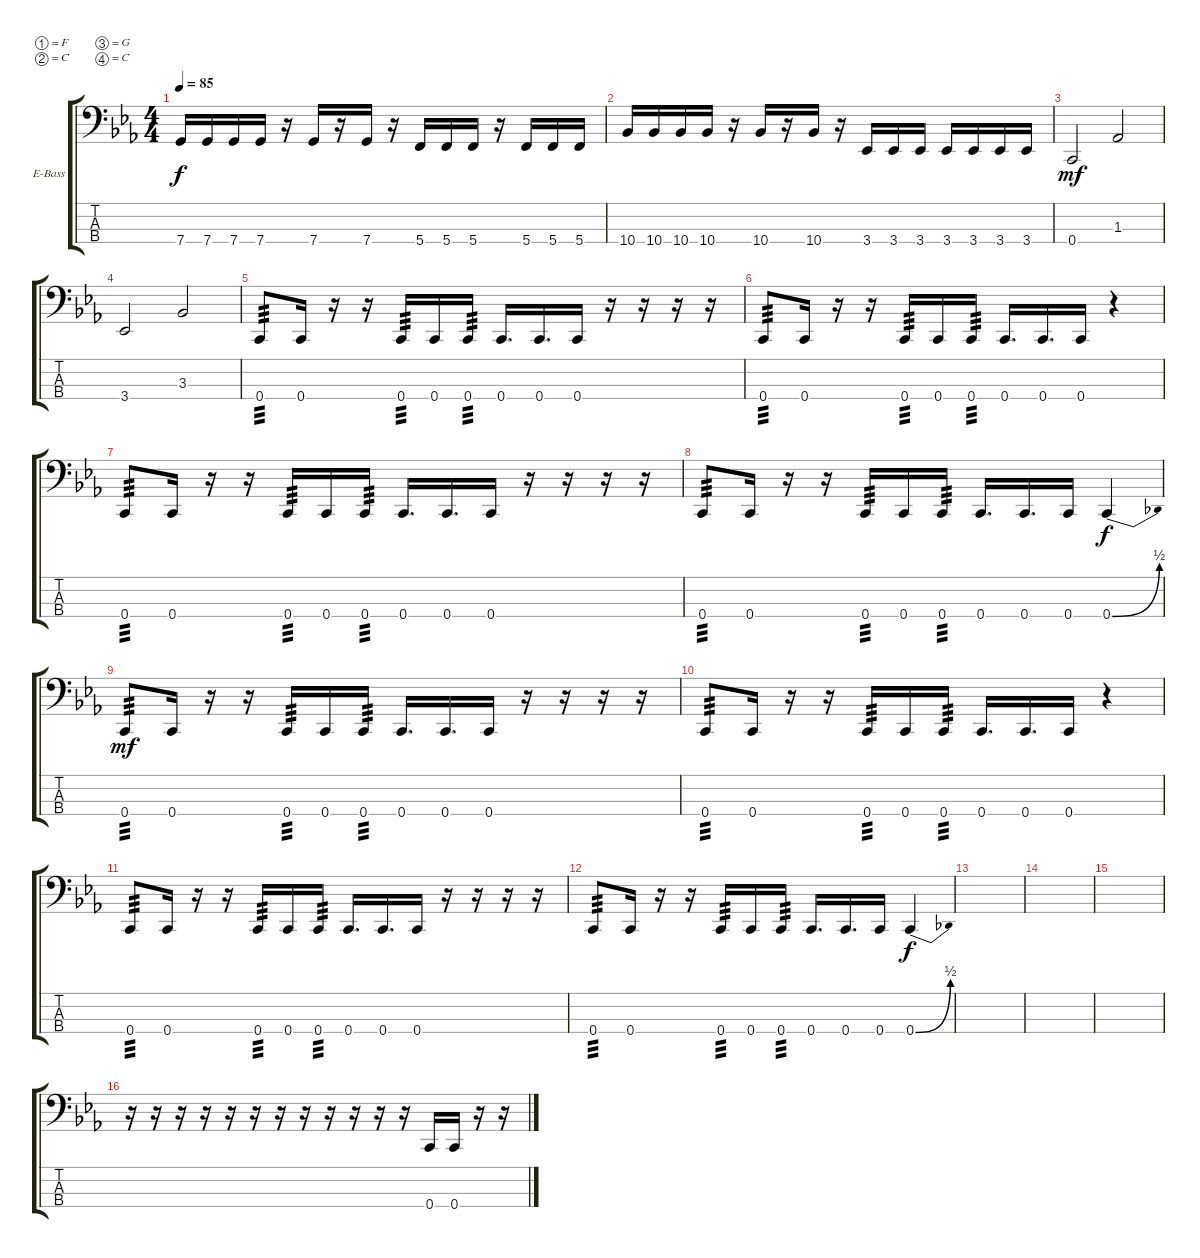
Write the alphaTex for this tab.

\defaultSystemsLayout 4
\bracketExtendMode groupsimilarinstruments
\firstSystemTrackNameOrientation horizontal
\otherSystemsTrackNameOrientation horizontal
\track ("Bass" "E-Bass") {instrument electricbassfinger}
\staff {score tabs}
\tuning (F2 C2 G1 C1)
\ts (4 4)
\tempo 85
\clef f4
\ks eb
7.4.16{dy f} 7.4.16 7.4.16 7.4.16 r.16 7.4.16 r.16 7.4.16 r.16 5.4.16 5.4.16 5.4.16 r.16 5.4.16 5.4.16 5.4.16 |
10.4.16 10.4.16 10.4.16 10.4.16 r.16 10.4.16 r.16 10.4.16 r.16 3.4.16 3.4.16 3.4.16 3.4.16 3.4.16 3.4.16 3.4.16 |
0.4.2{dy mf} 1.3.2 |
3.4.2 3.3.2 |
0.4.8{tp 3} 0.4.16 r.16 r.16 0.4.16{tp 3} 0.4.16 0.4.16{tp 3} 0.4.16{d} 0.4.16{d} 0.4.16 r.16 r.16 r.16 r.16 |
0.4.8{tp 3} 0.4.16 r.16 r.16 0.4.16{tp 3} 0.4.16 0.4.16{tp 3} 0.4.16{d} 0.4.16{d} 0.4.16 r.4 |
0.4.8{tp 3} 0.4.16 r.16 r.16 0.4.16{tp 3} 0.4.16 0.4.16{tp 3} 0.4.16{d} 0.4.16{d} 0.4.16 r.16 r.16 r.16 r.16 |
0.4.8{tp 3} 0.4.16 r.16 r.16 0.4.16{tp 3} 0.4.16 0.4.16{tp 3} 0.4.16{d} 0.4.16{d} 0.4.16 0.4{be (bend 0 0 4.8 2)}.4{dy f} |
0.4.8{tp 3 dy mf} 0.4.16 r.16 r.16 0.4.16{tp 3} 0.4.16 0.4.16{tp 3} 0.4.16{d} 0.4.16{d} 0.4.16 r.16 r.16 r.16 r.16 |
0.4.8{tp 3} 0.4.16 r.16 r.16 0.4.16{tp 3} 0.4.16 0.4.16{tp 3} 0.4.16{d} 0.4.16{d} 0.4.16 r.4 |
0.4.8{tp 3} 0.4.16 r.16 r.16 0.4.16{tp 3} 0.4.16 0.4.16{tp 3} 0.4.16{d} 0.4.16{d} 0.4.16 r.16 r.16 r.16 r.16 |
0.4.8{tp 3} 0.4.16 r.16 r.16 0.4.16{tp 3} 0.4.16 0.4.16{tp 3} 0.4.16{d} 0.4.16{d} 0.4.16 0.4{be (bend 0 0 4.8 2)}.4{dy f} |
|
|
|
r.16 r.16 r.16 r.16 r.16 r.16 r.16 r.16 r.16 r.16 r.16 r.16 0.4.16 0.4.16 r.16 r.16
